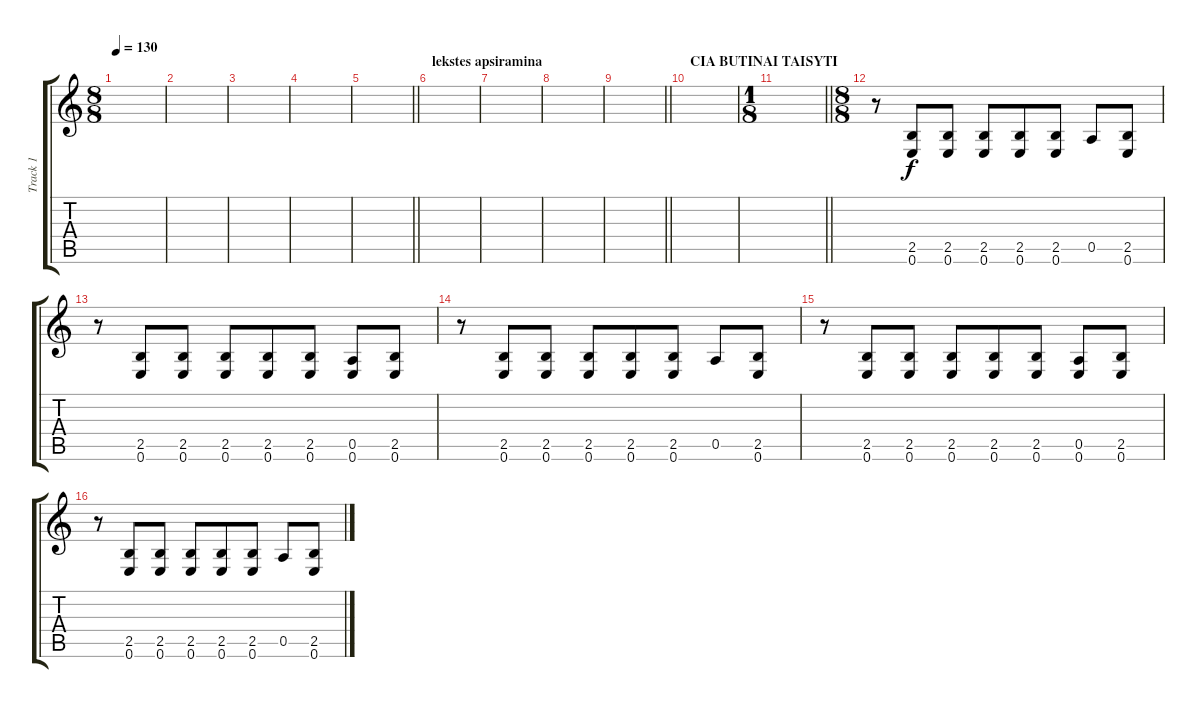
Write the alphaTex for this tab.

\track ("Track 1" "Track 1") {instrument electricguitarmuted}
\staff {score tabs}
\tuning (E4 B3 G3 D3 A2 E2) {hide}
\ts (8 8)
\tempo 130
\clef g2
\ks c
|
|
|
|
\barLineRight lightlight
|
\section ("" "lekstes apsiramina")
|
|
|
\barLineRight lightlight
|
\section ("" "CIA BUTINAI TAISYTI")
|
\ts (1 8)
\barLineRight lightlight
|
\ts (8 8)
r.8 (2.5 0.6).8 (2.5 0.6).8 (2.5 0.6).8 (2.5 0.6).8 (2.5 0.6).8 0.5.8 (2.5 0.6).8 |
r.8 (2.5 0.6).8 (2.5 0.6).8 (2.5 0.6).8 (2.5 0.6).8 (2.5 0.6).8 (0.5 0.6).8 (2.5 0.6).8 |
r.8 (2.5 0.6).8 (2.5 0.6).8 (2.5 0.6).8 (2.5 0.6).8 (2.5 0.6).8 0.5.8 (2.5 0.6).8 |
r.8 (2.5 0.6).8 (2.5 0.6).8 (2.5 0.6).8 (2.5 0.6).8 (2.5 0.6).8 (0.5 0.6).8 (2.5 0.6).8 |
r.8 (2.5 0.6).8 (2.5 0.6).8 (2.5 0.6).8 (2.5 0.6).8 (2.5 0.6).8 0.5.8 (2.5 0.6).8
